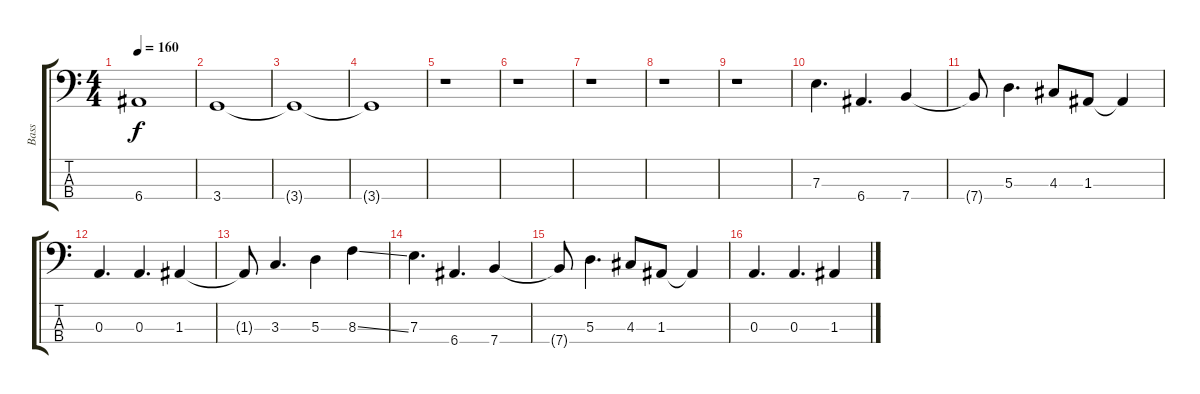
\track ("Bass" "Bass") {instrument electricbassfinger}
\staff {score tabs}
\tuning (G2 D2 A1 E1) {hide}
\ts (4 4)
\tempo 160
\clef f4
\ks c
6.4{t}.1{dy f} |
3.4.1 |
3.4{t}.1 |
3.4{t}.1 |
r.1 |
r.1 |
r.1 |
r.1 |
r.1 |
7.3.4{d} 6.4.4{d} 7.4.4 |
7.4{t}.8 5.3.4{d} 4.3.8 1.3.8 1.3{t}.4 |
0.3.4{d} 0.3.4{d} 1.3.4 |
1.3{t}.8 3.3.4{d} 5.3.4 8.3{ss}.4 |
7.3.4{d} 6.4.4{d} 7.4.4 |
7.4{t}.8 5.3.4{d} 4.3.8 1.3.8 1.3{t}.4 |
0.3.4{d} 0.3.4{d} 1.3.4
